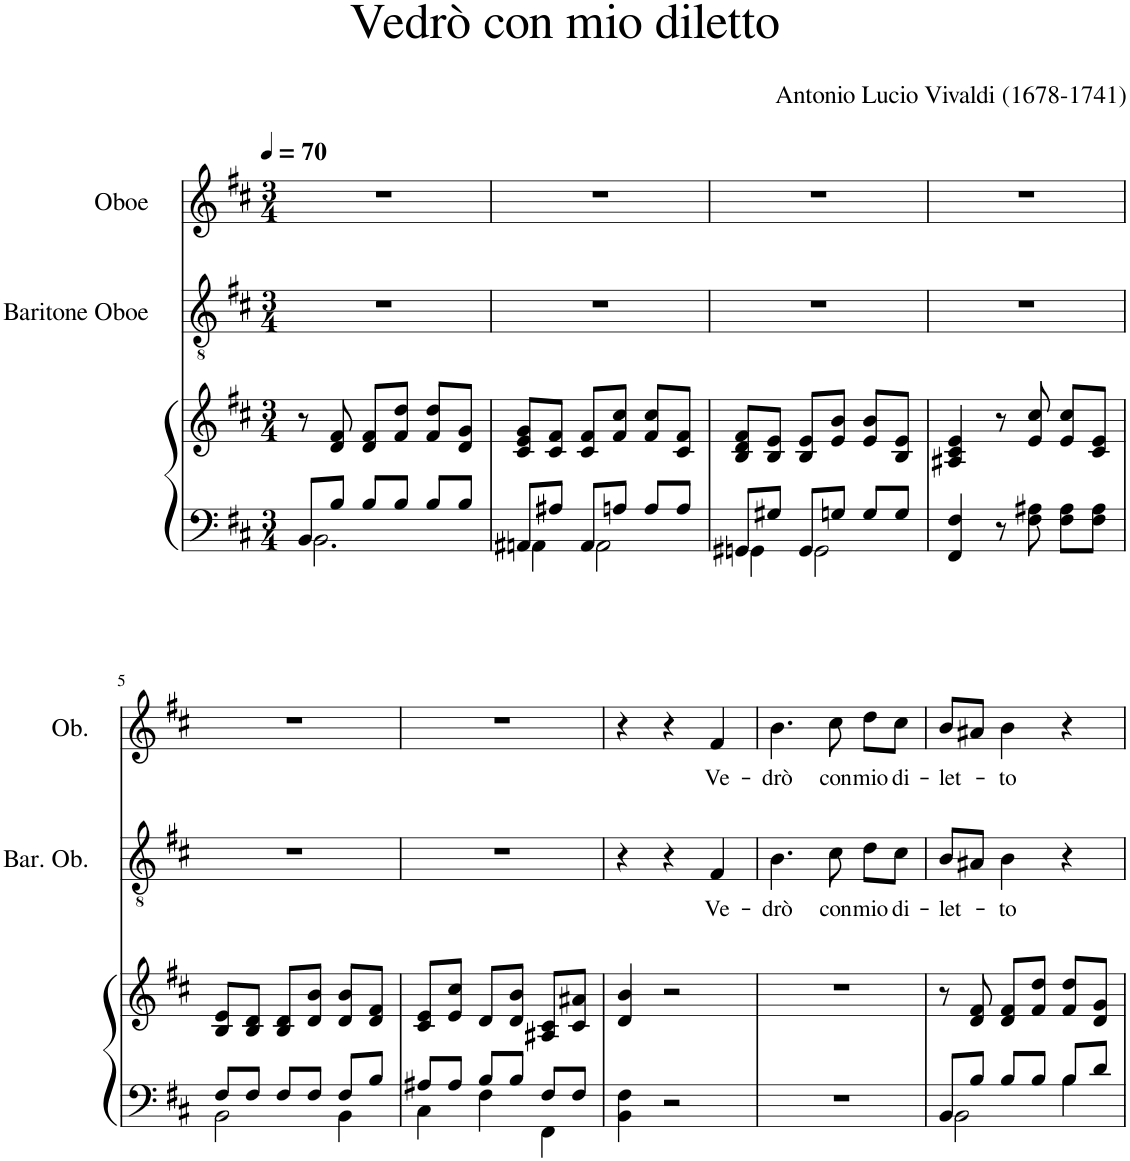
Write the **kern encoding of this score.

**kern	**kern	**kern	**text	**kern	**text
*part3	*part3	*part2	*part2	*part1	*part1
*staff4	*staff3	*staff2	*staff2	*staff1	*staff1
*I"Piano	*	*I"Baritone Oboe	*	*I"Oboe	*
*I'Pno	*	*I'Bar. Ob.	*	*I'Ob.	*
*clefF4	*clefG2	*clefGv2	*	*clefG2	*
*k[f#c#]	*k[f#c#]	*k[f#c#]	*	*k[f#c#]	*
*M3/4	*M3/4	*M3/4	*	*M3/4	*
*MM70	*MM70	*MM70	*	*MM70	*
=1	=1	=1	=1	=1	=1
*^	*	*	*	*	*
8BB/L	2.BB\	8r	2.r	.	2.r	.
8B/J	.	8d/ 8f#/	.	.	.	.
8B/L	.	8d/ 8f#/L	.	.	.	.
8B/J	.	8f#/ 8dd/J	.	.	.	.
8B/L	.	8f#/ 8dd/L	.	.	.	.
8B/J	.	8d/ 8g/J	.	.	.	.
=2	=2	=2	=2	=2	=2	=2
8AA#X/L	4AAn\	8c#/ 8e/ 8g/L	2.r	.	2.r	.
8A#X/J	.	8c#/ 8f#/J	.	.	.	.
8AA/L	2AA\	8c#/ 8f#/L	.	.	.	.
8An/J	.	8f#/ 8cc#/J	.	.	.	.
8A/L	.	8f#/ 8cc#/L	.	.	.	.
8A/J	.	8c#/ 8f#/J	.	.	.	.
=3	=3	=3	=3	=3	=3	=3
8GG#X/L	4GGn\	8B/ 8d/ 8f#/L	2.r	.	2.r	.
8G#X/J	.	8B/ 8e/J	.	.	.	.
8GG/L	2GG\	8B/ 8e/L	.	.	.	.
8Gn/J	.	8e/ 8b/J	.	.	.	.
8G/L	.	8e/ 8b/L	.	.	.	.
8G/J	.	8B/ 8e/J	.	.	.	.
*v	*v	*	*	*	*	*
=4	=4	=4	=4	=4	=4
4FF#/ 4F#/	4A#X/ 4c#/ 4e/	2.r	.	2.r	.
8r	8r	.	.	.	.
8F#\ 8A#X\	8e/ 8cc#/	.	.	.	.
8F#\ 8A#\L	8e/ 8cc#/L	.	.	.	.
8F#\ 8A#\J	8c#/ 8e/J	.	.	.	.
!!LO:LB:g=z
=5	=5	=5	=5	=5	=5
*^	*	*	*	*	*
8F#/L	2BB\	8B/ 8e/L	2.r	.	2.r	.
8F#/J	.	8B/ 8d/J	.	.	.	.
8F#/L	.	8B/ 8d/L	.	.	.	.
8F#/J	.	8d/ 8b/J	.	.	.	.
8F#/L	4BB\	8d/ 8b/L	.	.	.	.
8B/J	.	8d/ 8f#/J	.	.	.	.
=6	=6	=6	=6	=6	=6	=6
8A#X/L	4C#\	8c#/ 8e/L	2.r	.	2.r	.
8A#/J	.	8e/ 8cc#/J	.	.	.	.
8B/L	4F#\	8d/L	.	.	.	.
8B/J	.	8d/ 8b/J	.	.	.	.
8F#/L	4FF#\	8A#X/ 8c#/L	.	.	.	.
8F#/J	.	8c#/ 8a#X/J	.	.	.	.
*v	*v	*	*	*	*	*
=7	=7	=7	=7	=7	=7
4BB\ 4F#\	4d/ 4b/	4r	.	4r	.
2r	2r	4r	.	4r	.
!	!	!	!LO:LY:b	!	!LO:LY:b
.	.	4F#/	Ve-	4f#/	Ve-
=8	=8	=8	=8	=8	=8
!	!	!	!LO:LY:b	!	!LO:LY:b
2.r	2.r	4.B\	-drò	4.b\	-drò
!	!	!	!LO:LY:b	!	!LO:LY:b
.	.	8c#\	con	8cc#\	con
!	!	!	!LO:LY:b	!	!LO:LY:b
.	.	8d\L	mio	8dd\L	mio
!	!	!	!LO:LY:b	!	!LO:LY:b
.	.	8c#\J	di-	8cc#\J	di-
=9	=9	=9	=9	=9	=9
*^	*	*	*	*	*
!	!	!	!	!LO:LY:b	!	!LO:LY:b
8BB/L	2BB\	8r	8B/L	-let-	8b/L	-let-
8B/J	.	8d/ 8f#/	8A#X/J	.	8a#X/J	.
!	!	!	!	!LO:LY:b	!	!LO:LY:b
8B/L	.	8d/ 8f#/L	4B\	-to	4b\	-to
8B/J	.	8f#/ 8dd/J	.	.	.	.
8B/L	4B\	8f#/ 8dd/L	4r	.	4r	.
8d/J	.	8d/ 8g/J	.	.	.	.
*v	*v	*	*	*	*	*
=	=	=	=	=	=
*-	*-	*-	*-	*-	*-
